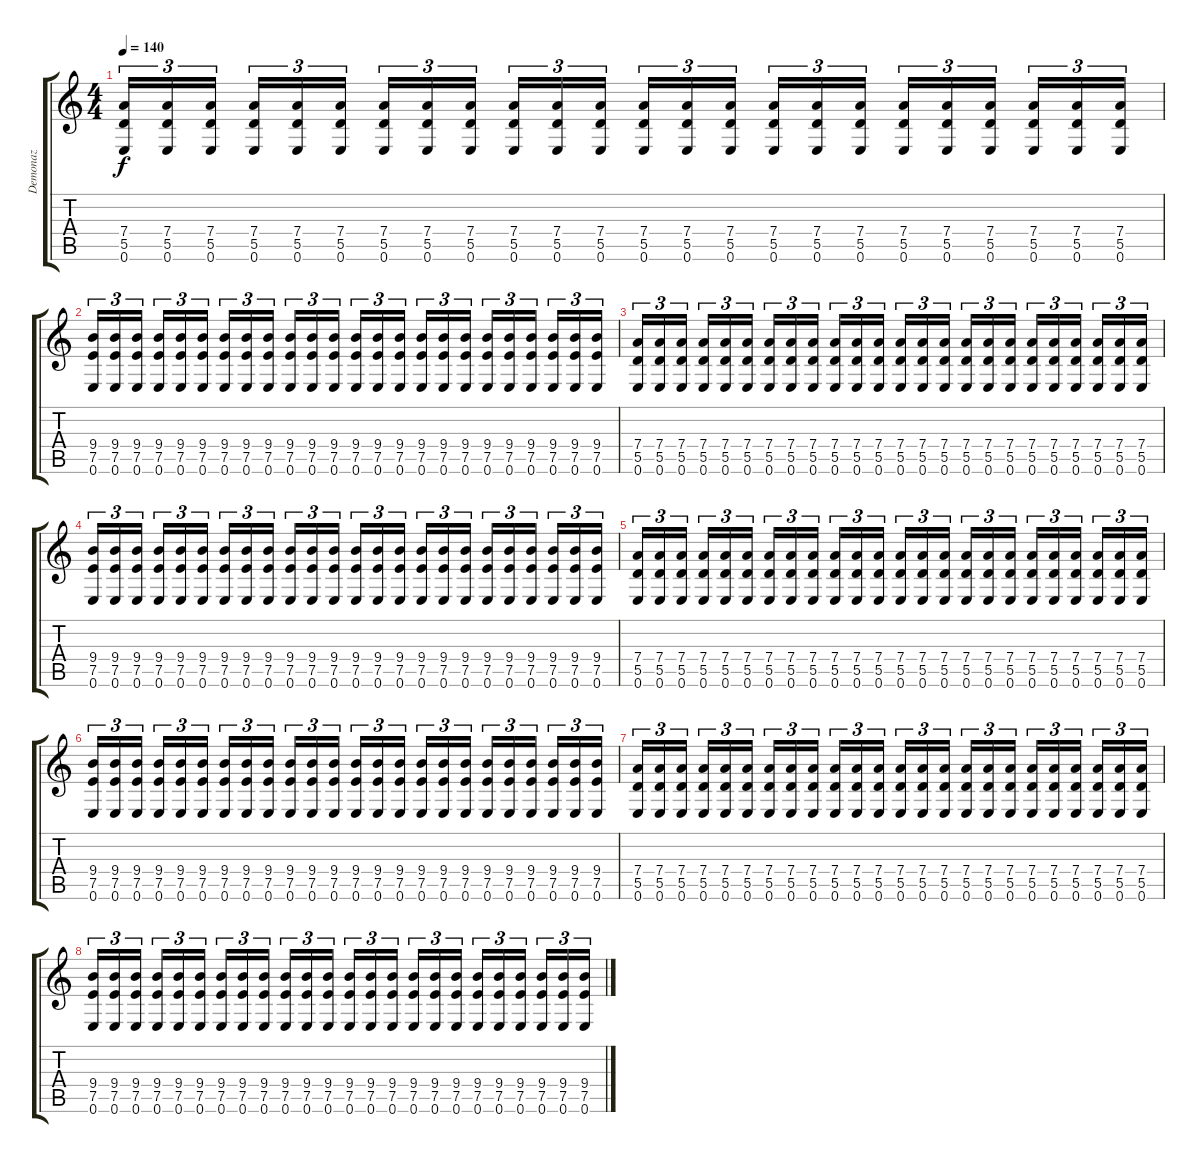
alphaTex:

\track ("Demonaz" "Demonaz") {instrument distortionguitar}
\staff {score tabs}
\tuning (E4 B3 G3 D3 A2 E2) {hide}
\ts (4 4)
\tempo 140
\clef g2
\ks c
(7.4 5.5 0.6).16{tu (3 2) dy f} (7.4 5.5 0.6).16{tu (3 2)} (7.4 5.5 0.6).16{tu (3 2) beam splitsecondary} (7.4 5.5 0.6).16{tu (3 2)} (7.4 5.5 0.6).16{tu (3 2)} (7.4 5.5 0.6).16{tu (3 2)} (7.4 5.5 0.6).16{tu (3 2)} (7.4 5.5 0.6).16{tu (3 2)} (7.4 5.5 0.6).16{tu (3 2) beam splitsecondary} (7.4 5.5 0.6).16{tu (3 2)} (7.4 5.5 0.6).16{tu (3 2)} (7.4 5.5 0.6).16{tu (3 2)} (7.4 5.5 0.6).16{tu (3 2)} (7.4 5.5 0.6).16{tu (3 2)} (7.4 5.5 0.6).16{tu (3 2) beam splitsecondary} (7.4 5.5 0.6).16{tu (3 2)} (7.4 5.5 0.6).16{tu (3 2)} (7.4 5.5 0.6).16{tu (3 2)} (7.4 5.5 0.6).16{tu (3 2)} (7.4 5.5 0.6).16{tu (3 2)} (7.4 5.5 0.6).16{tu (3 2) beam splitsecondary} (7.4 5.5 0.6).16{tu (3 2)} (7.4 5.5 0.6).16{tu (3 2)} (7.4 5.5 0.6).16{tu (3 2)} |
(9.4 7.5 0.6).16{tu (3 2)} (9.4 7.5 0.6).16{tu (3 2)} (9.4 7.5 0.6).16{tu (3 2) beam splitsecondary} (9.4 7.5 0.6).16{tu (3 2)} (9.4 7.5 0.6).16{tu (3 2)} (9.4 7.5 0.6).16{tu (3 2)} (9.4 7.5 0.6).16{tu (3 2)} (9.4 7.5 0.6).16{tu (3 2)} (9.4 7.5 0.6).16{tu (3 2) beam splitsecondary} (9.4 7.5 0.6).16{tu (3 2)} (9.4 7.5 0.6).16{tu (3 2)} (9.4 7.5 0.6).16{tu (3 2)} (9.4 7.5 0.6).16{tu (3 2)} (9.4 7.5 0.6).16{tu (3 2)} (9.4 7.5 0.6).16{tu (3 2) beam splitsecondary} (9.4 7.5 0.6).16{tu (3 2)} (9.4 7.5 0.6).16{tu (3 2)} (9.4 7.5 0.6).16{tu (3 2)} (9.4 7.5 0.6).16{tu (3 2)} (9.4 7.5 0.6).16{tu (3 2)} (9.4 7.5 0.6).16{tu (3 2) beam splitsecondary} (9.4 7.5 0.6).16{tu (3 2)} (9.4 7.5 0.6).16{tu (3 2)} (9.4 7.5 0.6).16{tu (3 2)} |
(7.4 5.5 0.6).16{tu (3 2)} (7.4 5.5 0.6).16{tu (3 2)} (7.4 5.5 0.6).16{tu (3 2) beam splitsecondary} (7.4 5.5 0.6).16{tu (3 2)} (7.4 5.5 0.6).16{tu (3 2)} (7.4 5.5 0.6).16{tu (3 2)} (7.4 5.5 0.6).16{tu (3 2)} (7.4 5.5 0.6).16{tu (3 2)} (7.4 5.5 0.6).16{tu (3 2) beam splitsecondary} (7.4 5.5 0.6).16{tu (3 2)} (7.4 5.5 0.6).16{tu (3 2)} (7.4 5.5 0.6).16{tu (3 2)} (7.4 5.5 0.6).16{tu (3 2)} (7.4 5.5 0.6).16{tu (3 2)} (7.4 5.5 0.6).16{tu (3 2) beam splitsecondary} (7.4 5.5 0.6).16{tu (3 2)} (7.4 5.5 0.6).16{tu (3 2)} (7.4 5.5 0.6).16{tu (3 2)} (7.4 5.5 0.6).16{tu (3 2)} (7.4 5.5 0.6).16{tu (3 2)} (7.4 5.5 0.6).16{tu (3 2) beam splitsecondary} (7.4 5.5 0.6).16{tu (3 2)} (7.4 5.5 0.6).16{tu (3 2)} (7.4 5.5 0.6).16{tu (3 2)} |
(9.4 7.5 0.6).16{tu (3 2)} (9.4 7.5 0.6).16{tu (3 2)} (9.4 7.5 0.6).16{tu (3 2) beam splitsecondary} (9.4 7.5 0.6).16{tu (3 2)} (9.4 7.5 0.6).16{tu (3 2)} (9.4 7.5 0.6).16{tu (3 2)} (9.4 7.5 0.6).16{tu (3 2)} (9.4 7.5 0.6).16{tu (3 2)} (9.4 7.5 0.6).16{tu (3 2) beam splitsecondary} (9.4 7.5 0.6).16{tu (3 2)} (9.4 7.5 0.6).16{tu (3 2)} (9.4 7.5 0.6).16{tu (3 2)} (9.4 7.5 0.6).16{tu (3 2)} (9.4 7.5 0.6).16{tu (3 2)} (9.4 7.5 0.6).16{tu (3 2) beam splitsecondary} (9.4 7.5 0.6).16{tu (3 2)} (9.4 7.5 0.6).16{tu (3 2)} (9.4 7.5 0.6).16{tu (3 2)} (9.4 7.5 0.6).16{tu (3 2)} (9.4 7.5 0.6).16{tu (3 2)} (9.4 7.5 0.6).16{tu (3 2) beam splitsecondary} (9.4 7.5 0.6).16{tu (3 2)} (9.4 7.5 0.6).16{tu (3 2)} (9.4 7.5 0.6).16{tu (3 2)} |
(7.4 5.5 0.6).16{tu (3 2)} (7.4 5.5 0.6).16{tu (3 2)} (7.4 5.5 0.6).16{tu (3 2) beam splitsecondary} (7.4 5.5 0.6).16{tu (3 2)} (7.4 5.5 0.6).16{tu (3 2)} (7.4 5.5 0.6).16{tu (3 2)} (7.4 5.5 0.6).16{tu (3 2)} (7.4 5.5 0.6).16{tu (3 2)} (7.4 5.5 0.6).16{tu (3 2) beam splitsecondary} (7.4 5.5 0.6).16{tu (3 2)} (7.4 5.5 0.6).16{tu (3 2)} (7.4 5.5 0.6).16{tu (3 2)} (7.4 5.5 0.6).16{tu (3 2)} (7.4 5.5 0.6).16{tu (3 2)} (7.4 5.5 0.6).16{tu (3 2) beam splitsecondary} (7.4 5.5 0.6).16{tu (3 2)} (7.4 5.5 0.6).16{tu (3 2)} (7.4 5.5 0.6).16{tu (3 2)} (7.4 5.5 0.6).16{tu (3 2)} (7.4 5.5 0.6).16{tu (3 2)} (7.4 5.5 0.6).16{tu (3 2) beam splitsecondary} (7.4 5.5 0.6).16{tu (3 2)} (7.4 5.5 0.6).16{tu (3 2)} (7.4 5.5 0.6).16{tu (3 2)} |
(9.4 7.5 0.6).16{tu (3 2)} (9.4 7.5 0.6).16{tu (3 2)} (9.4 7.5 0.6).16{tu (3 2) beam splitsecondary} (9.4 7.5 0.6).16{tu (3 2)} (9.4 7.5 0.6).16{tu (3 2)} (9.4 7.5 0.6).16{tu (3 2)} (9.4 7.5 0.6).16{tu (3 2)} (9.4 7.5 0.6).16{tu (3 2)} (9.4 7.5 0.6).16{tu (3 2) beam splitsecondary} (9.4 7.5 0.6).16{tu (3 2)} (9.4 7.5 0.6).16{tu (3 2)} (9.4 7.5 0.6).16{tu (3 2)} (9.4 7.5 0.6).16{tu (3 2)} (9.4 7.5 0.6).16{tu (3 2)} (9.4 7.5 0.6).16{tu (3 2) beam splitsecondary} (9.4 7.5 0.6).16{tu (3 2)} (9.4 7.5 0.6).16{tu (3 2)} (9.4 7.5 0.6).16{tu (3 2)} (9.4 7.5 0.6).16{tu (3 2)} (9.4 7.5 0.6).16{tu (3 2)} (9.4 7.5 0.6).16{tu (3 2) beam splitsecondary} (9.4 7.5 0.6).16{tu (3 2)} (9.4 7.5 0.6).16{tu (3 2)} (9.4 7.5 0.6).16{tu (3 2)} |
(7.4 5.5 0.6).16{tu (3 2)} (7.4 5.5 0.6).16{tu (3 2)} (7.4 5.5 0.6).16{tu (3 2) beam splitsecondary} (7.4 5.5 0.6).16{tu (3 2)} (7.4 5.5 0.6).16{tu (3 2)} (7.4 5.5 0.6).16{tu (3 2)} (7.4 5.5 0.6).16{tu (3 2)} (7.4 5.5 0.6).16{tu (3 2)} (7.4 5.5 0.6).16{tu (3 2) beam splitsecondary} (7.4 5.5 0.6).16{tu (3 2)} (7.4 5.5 0.6).16{tu (3 2)} (7.4 5.5 0.6).16{tu (3 2)} (7.4 5.5 0.6).16{tu (3 2)} (7.4 5.5 0.6).16{tu (3 2)} (7.4 5.5 0.6).16{tu (3 2) beam splitsecondary} (7.4 5.5 0.6).16{tu (3 2)} (7.4 5.5 0.6).16{tu (3 2)} (7.4 5.5 0.6).16{tu (3 2)} (7.4 5.5 0.6).16{tu (3 2)} (7.4 5.5 0.6).16{tu (3 2)} (7.4 5.5 0.6).16{tu (3 2) beam splitsecondary} (7.4 5.5 0.6).16{tu (3 2)} (7.4 5.5 0.6).16{tu (3 2)} (7.4 5.5 0.6).16{tu (3 2)} |
(9.4 7.5 0.6).16{tu (3 2)} (9.4 7.5 0.6).16{tu (3 2)} (9.4 7.5 0.6).16{tu (3 2) beam splitsecondary} (9.4 7.5 0.6).16{tu (3 2)} (9.4 7.5 0.6).16{tu (3 2)} (9.4 7.5 0.6).16{tu (3 2)} (9.4 7.5 0.6).16{tu (3 2)} (9.4 7.5 0.6).16{tu (3 2)} (9.4 7.5 0.6).16{tu (3 2) beam splitsecondary} (9.4 7.5 0.6).16{tu (3 2)} (9.4 7.5 0.6).16{tu (3 2)} (9.4 7.5 0.6).16{tu (3 2)} (9.4 7.5 0.6).16{tu (3 2)} (9.4 7.5 0.6).16{tu (3 2)} (9.4 7.5 0.6).16{tu (3 2) beam splitsecondary} (9.4 7.5 0.6).16{tu (3 2)} (9.4 7.5 0.6).16{tu (3 2)} (9.4 7.5 0.6).16{tu (3 2)} (9.4 7.5 0.6).16{tu (3 2)} (9.4 7.5 0.6).16{tu (3 2)} (9.4 7.5 0.6).16{tu (3 2) beam splitsecondary} (9.4 7.5 0.6).16{tu (3 2)} (9.4 7.5 0.6).16{tu (3 2)} (9.4 7.5 0.6).16{tu (3 2)}
